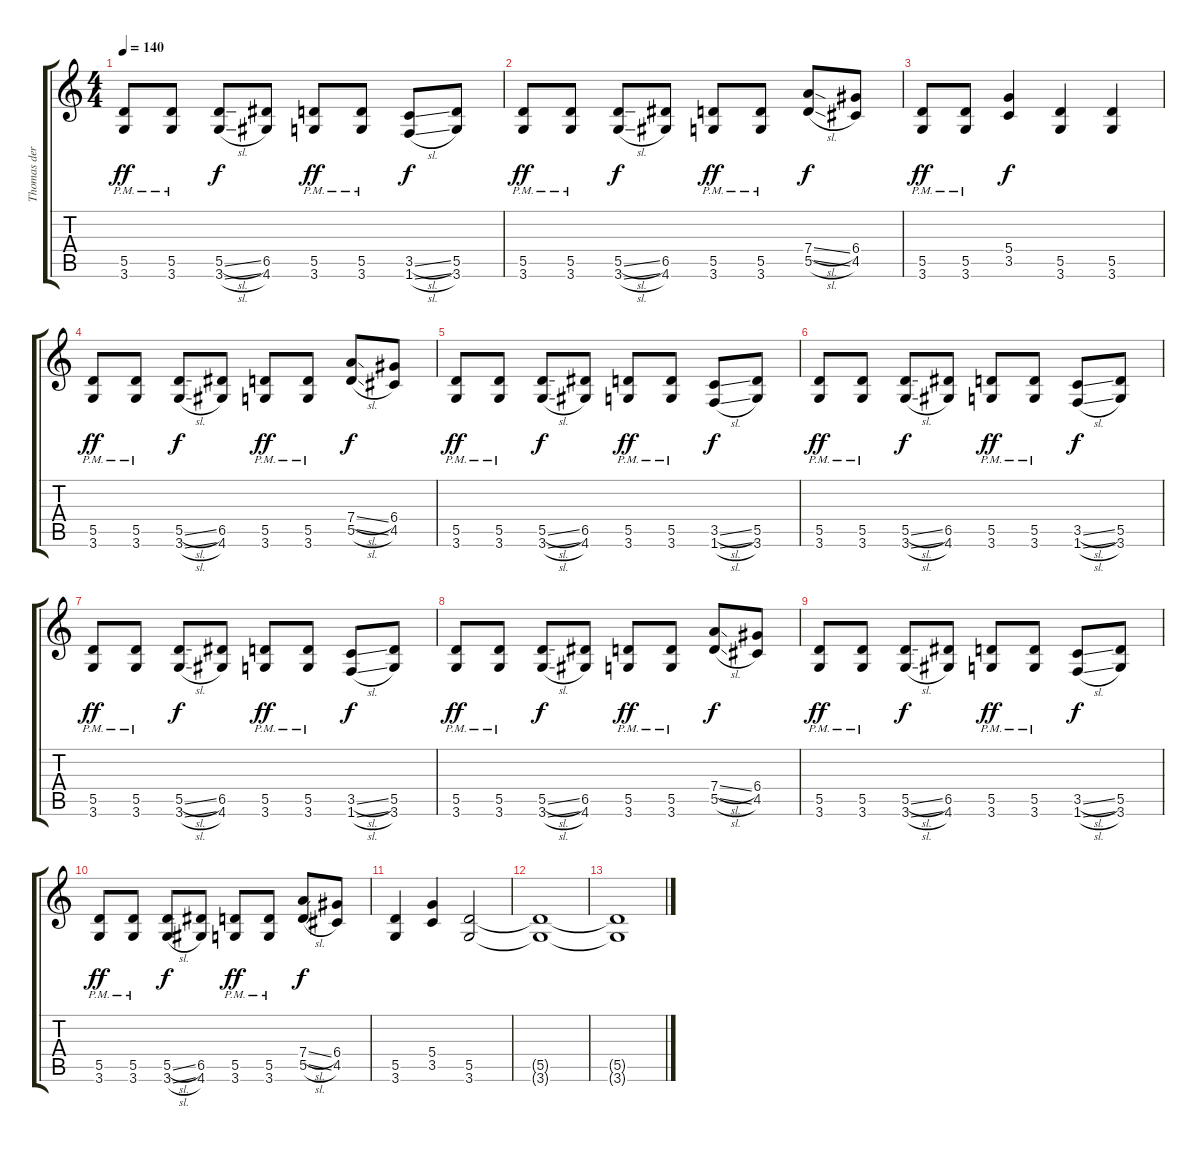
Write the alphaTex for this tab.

\track ("Thomas der Münzer" "Thomas der") {instrument distortionguitar}
\staff {score tabs}
\tuning (E4 B3 G3 D3 A2 E2) {hide}
\ts (4 4)
\tempo 140
\clef g2
\ks c
(5.5{pm} 3.6{pm}).8{dy ff} (5.5{pm} 3.6{pm}).8 (5.5{sl} 3.6{sl}).8{dy f} (6.5 4.6).8 (5.5{pm} 3.6{pm}).8{dy ff} (5.5{pm} 3.6{pm}).8 (3.5{sl} 1.6{sl}).8{dy f} (5.5 3.6).8 |
(5.5{pm} 3.6{pm}).8{dy ff} (5.5{pm} 3.6{pm}).8 (5.5{sl} 3.6{sl}).8{dy f} (6.5 4.6).8 (5.5{pm} 3.6{pm}).8{dy ff} (5.5{pm} 3.6{pm}).8 (7.4{sl} 5.5{sl}).8{dy f} (6.4 4.5).8 |
(5.5{pm} 3.6{pm}).8{dy ff} (5.5{pm} 3.6{pm}).8 (5.4 3.5).4{dy f} (5.5 3.6).4 (5.5 3.6).4 |
(5.5{pm} 3.6{pm}).8{dy ff} (5.5{pm} 3.6{pm}).8 (5.5{sl} 3.6{sl}).8{dy f} (6.5 4.6).8 (5.5{pm} 3.6{pm}).8{dy ff} (5.5{pm} 3.6{pm}).8 (7.4{sl} 5.5{sl}).8{dy f} (6.4 4.5).8 |
(5.5{pm} 3.6{pm}).8{dy ff} (5.5{pm} 3.6{pm}).8 (5.5{sl} 3.6{sl}).8{dy f} (6.5 4.6).8 (5.5{pm} 3.6{pm}).8{dy ff} (5.5{pm} 3.6{pm}).8 (3.5{sl} 1.6{sl}).8{dy f} (5.5 3.6).8 |
(5.5{pm} 3.6{pm}).8{dy ff} (5.5{pm} 3.6{pm}).8 (5.5{sl} 3.6{sl}).8{dy f} (6.5 4.6).8 (5.5{pm} 3.6{pm}).8{dy ff} (5.5{pm} 3.6{pm}).8 (3.5{sl} 1.6{sl}).8{dy f} (5.5 3.6).8 |
(5.5{pm} 3.6{pm}).8{dy ff} (5.5{pm} 3.6{pm}).8 (5.5{sl} 3.6{sl}).8{dy f} (6.5 4.6).8 (5.5{pm} 3.6{pm}).8{dy ff} (5.5{pm} 3.6{pm}).8 (3.5{sl} 1.6{sl}).8{dy f} (5.5 3.6).8 |
(5.5{pm} 3.6{pm}).8{dy ff} (5.5{pm} 3.6{pm}).8 (5.5{sl} 3.6{sl}).8{dy f} (6.5 4.6).8 (5.5{pm} 3.6{pm}).8{dy ff} (5.5{pm} 3.6{pm}).8 (7.4{sl} 5.5{sl}).8{dy f} (6.4 4.5).8 |
(5.5{pm} 3.6{pm}).8{dy ff} (5.5{pm} 3.6{pm}).8 (5.5{sl} 3.6{sl}).8{dy f} (6.5 4.6).8 (5.5{pm} 3.6{pm}).8{dy ff} (5.5{pm} 3.6{pm}).8 (3.5{sl} 1.6{sl}).8{dy f} (5.5 3.6).8 |
(5.5{pm} 3.6{pm}).8{dy ff} (5.5{pm} 3.6{pm}).8 (5.5{sl} 3.6{sl}).8{dy f} (6.5 4.6).8 (5.5{pm} 3.6{pm}).8{dy ff} (5.5{pm} 3.6{pm}).8 (7.4{sl} 5.5{sl}).8{dy f} (6.4 4.5).8 |
(5.5 3.6).4 (5.4 3.5).4 (5.5 3.6).2 |
(5.5{t} 3.6{t}).1{volume 0} |
(5.5{t} 3.6{t}).1
